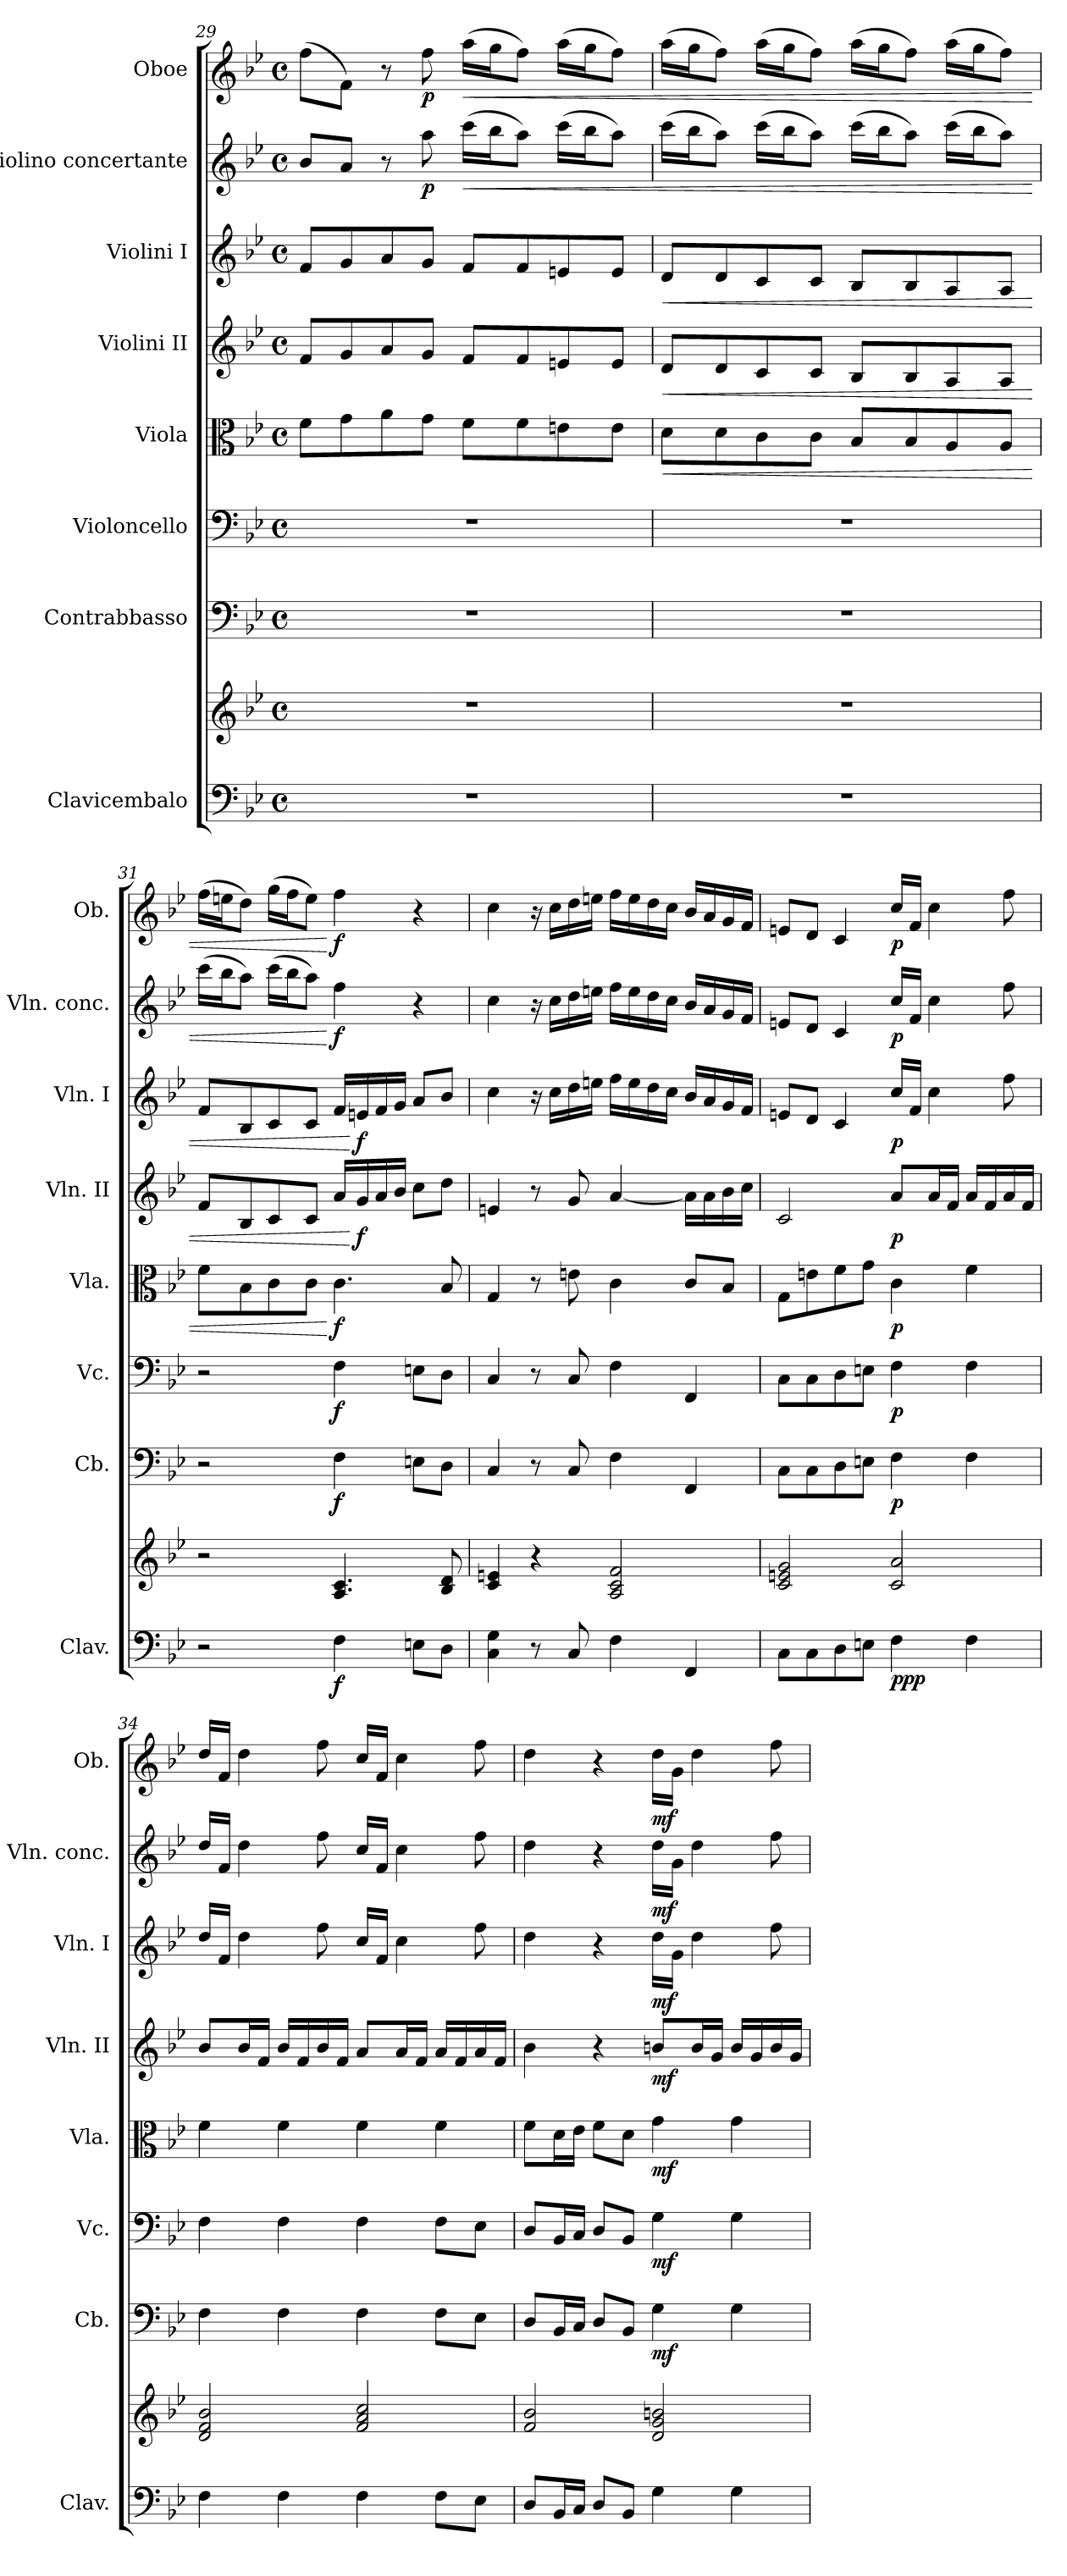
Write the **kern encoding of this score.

**kern	**kern	**dynam	**kern	**dynam	**kern	**dynam	**kern	**dynam	**kern	**dynam	**kern	**dynam	**kern	**dynam	**kern	**dynam
*part8	*part8	*part8	*part7	*part7	*part6	*part6	*part5	*part5	*part4	*part4	*part3	*part3	*part2	*part2	*part1	*part1
*staff9	*staff8	*staff8/9	*staff7	*staff7	*staff6	*staff6	*staff5	*staff5	*staff4	*staff4	*staff3	*staff3	*staff2	*staff2	*staff1	*staff1
*I"Clavicembalo	*	*	*I"Contrabbasso	*	*I"Violoncello	*	*I"Viola	*	*I"Violini II	*	*I"Violini I	*	*I"Violino concertante	*	*I"Oboe	*
*I'Clav.	*	*	*I'Cb.	*	*I'Vc.	*	*I'Vla.	*	*I'Vln. II	*	*I'Vln. I	*	*I'Vln. conc.	*	*I'Ob.	*
!!LO:PB:g=z
*clefF4	*clefG2	*	*clefF4	*	*clefF4	*	*clefC3	*	*clefG2	*	*clefG2	*	*clefG2	*	*clefG2	*
*	*	*	*ITrd7c12	*	*	*	*	*	*	*	*	*	*	*	*	*
*k[b-e-]	*k[b-e-]	*	*k[b-e-]	*	*k[b-e-]	*	*k[b-e-]	*	*k[b-e-]	*	*k[b-e-]	*	*k[b-e-]	*	*k[b-e-]	*
*M4/4	*M4/4	*	*M4/4	*	*M4/4	*	*M4/4	*	*M4/4	*	*M4/4	*	*M4/4	*	*M4/4	*
*met(c)	*met(c)	*	*met(c)	*	*met(c)	*	*met(c)	*	*met(c)	*	*met(c)	*	*met(c)	*	*met(c)	*
=29	=29	=29	=29	=29	=29	=29	=29	=29	=29	=29	=29	=29	=29	=29	=29	=29
1r	1r	.	1r	.	1r	.	8f\L	.	8f/L	.	8f/L	.	8b-/L	.	(>8ff\L	.
.	.	.	.	.	.	.	8g\	.	8g/	.	8g/	.	8a/J	.	8f\J)	.
.	.	.	.	.	.	.	8a\	.	8a/	.	8a/	.	8r	.	8r	.
!	!	!	!	!	!	!	!	!	!	!	!	!	!	!LO:DY:b	!	!LO:DY:b
.	.	.	.	.	.	.	8g\J	.	8g/J	.	8g/J	.	8aa\	p	8ff\	p
!	!	!	!	!	!	!	!	!	!	!	!	!	!	!LO:HP:b	!	!LO:HP:b
.	.	.	.	.	.	.	8f\L	.	8f/L	.	8f/L	.	(>16ccc\LL	<	(>16aa\LL	<
.	.	.	.	.	.	.	.	.	.	.	.	.	16bb-\J	.	16gg\J	.
.	.	.	.	.	.	.	8f\	.	8f/	.	8f/	.	8aa\J)	.	8ff\J)	.
.	.	.	.	.	.	.	8en\	.	8en/	.	8en/	.	(>16ccc\LL	.	(>16aa\LL	.
.	.	.	.	.	.	.	.	.	.	.	.	.	16bb-\J	.	16gg\J	.
.	.	.	.	.	.	.	8e\J	.	8e/J	.	8e/J	.	8aa\J)	.	8ff\J)	.
=30	=30	=30	=30	=30	=30	=30	=30	=30	=30	=30	=30	=30	=30	=30	=30	=30
!	!	!	!	!	!	!	!	!LO:HP:b	!	!LO:HP:b	!	!LO:HP:b	!	!	!	!
1r	1r	.	1r	.	1r	.	8d\L	<	8d/L	<	8d/L	<	(>16ccc\LL	.	(>16aa\LL	.
.	.	.	.	.	.	.	.	.	.	.	.	.	16bb-\J	.	16gg\J	.
.	.	.	.	.	.	.	8d\	.	8d/	.	8d/	.	8aa\J)	.	8ff\J)	.
.	.	.	.	.	.	.	8c\	.	8c/	.	8c/	.	(>16ccc\LL	.	(>16aa\LL	.
.	.	.	.	.	.	.	.	.	.	.	.	.	16bb-\J	.	16gg\J	.
.	.	.	.	.	.	.	8c\J	.	8c/J	.	8c/J	.	8aa\J)	.	8ff\J)	.
.	.	.	.	.	.	.	8B-/L	.	8B-/L	.	8B-/L	.	(>16ccc\LL	.	(>16aa\LL	.
.	.	.	.	.	.	.	.	.	.	.	.	.	16bb-\J	.	16gg\J	.
.	.	.	.	.	.	.	8B-/	.	8B-/	.	8B-/	.	8aa\J)	.	8ff\J)	.
.	.	.	.	.	.	.	8A/	.	8A/	.	8A/	.	(>16ccc\LL	.	(>16aa\LL	.
.	.	.	.	.	.	.	.	.	.	.	.	.	16bb-\J	.	16gg\J	.
.	.	.	.	.	.	.	8A/J	.	8A/J	.	8A/J	.	8aa\J)	.	8ff\J)	.
=31	=31	=31	=31	=31	=31	=31	=31	=31	=31	=31	=31	=31	=31	=31	=31	=31
2r	2r	.	2r	.	2r	.	8f\L	.	8f/L	.	8f/L	.	(>16ccc\LL	.	(>16ff\LL	.
.	.	.	.	.	.	.	.	.	.	.	.	.	16bb-\J	.	16een\J	.
.	.	.	.	.	.	.	8B-\	.	8B-/	.	8B-/	.	8aa\J)	.	8dd\J)	.
.	.	.	.	.	.	.	8c\	.	8c/	.	8c/	.	(>16ccc\LL	.	(>16gg\LL	.
.	.	.	.	.	.	.	.	.	.	.	.	.	16bb-\J	.	16ff\J	.
.	.	.	.	.	.	.	8c\J	.	8c/J	.	8c/J	.	8aa\J)	.	8ee\J)	.
!	!	!LO:DY:b=2	!	!LO:DY:b	!	!LO:DY:b	!	!LO:DY:n=1:b	!	!	!	!	!	!LO:DY:n=1:b	!	!LO:DY:n=1:b
4F\	4.A/ 4.c/	f	4FF\	f	4F\	f	4.c\	[ f	16a/LL	.	16f/LL	.	4ff\	[ f	4ff\	[ f
!	!	!	!	!	!	!	!	!	!	!LO:DY:n=1:b	!	!LO:DY:n=1:b	!	!	!	!
.	.	.	.	.	.	.	.	.	16g/	[ f	16en/	[ f	.	.	.	.
.	.	.	.	.	.	.	.	.	16a/	.	16f/	.	.	.	.	.
.	.	.	.	.	.	.	.	.	16b-/JJ	.	16g/JJ	.	.	.	.	.
8En\L	.	.	8EEn\L	.	8En\L	.	.	.	8cc\L	.	8a/L	.	4r	.	4r	.
8D\J	8B-/ 8d/	.	8DD\J	.	8D\J	.	8B-/	.	8dd\J	.	8b-/J	.	.	.	.	.
!!LO:PB:g=z
=32	=32	=32	=32	=32	=32	=32	=32	=32	=32	=32	=32	=32	=32	=32	=32	=32
4C\ 4G\	4c/ 4en/	.	4CC/	.	4C/	.	4G/	.	4en/	.	4cc\	.	4cc\	.	4cc\	.
8r	4r	.	8r	.	8r	.	8r	.	8r	.	16r	.	16r	.	16r	.
.	.	.	.	.	.	.	.	.	.	.	16cc\LL	.	16cc\LL	.	16cc\LL	.
8C/	.	.	8CC/	.	8C/	.	8en\	.	8g/	.	16dd\	.	16dd\	.	16dd\	.
.	.	.	.	.	.	.	.	.	.	.	16een\JJ	.	16een\JJ	.	16een\JJ	.
4F\	2A/ 2c/ 2f/	.	4FF\	.	4F\	.	4c\	.	[4a/	.	16ff\LL	.	16ff\LL	.	16ff\LL	.
.	.	.	.	.	.	.	.	.	.	.	16ee\	.	16ee\	.	16ee\	.
.	.	.	.	.	.	.	.	.	.	.	16dd\	.	16dd\	.	16dd\	.
.	.	.	.	.	.	.	.	.	.	.	16cc\JJ	.	16cc\JJ	.	16cc\JJ	.
4FF/	.	.	4FFF/	.	4FF/	.	8c/L	.	16a\LL]	.	16b-/LL	.	16b-/LL	.	16b-/LL	.
.	.	.	.	.	.	.	.	.	16a\	.	16a/	.	16a/	.	16a/	.
.	.	.	.	.	.	.	8B-/J	.	16b-\	.	16g/	.	16g/	.	16g/	.
.	.	.	.	.	.	.	.	.	16cc\JJ	.	16f/JJ	.	16f/JJ	.	16f/JJ	.
=33	=33	=33	=33	=33	=33	=33	=33	=33	=33	=33	=33	=33	=33	=33	=33	=33
8C\L	2c/ 2en/ 2g/	.	8CC\L	.	8C\L	.	8G\L	.	2c/	.	8en/L	.	8en/L	.	8en/L	.
8C\	.	.	8CC\	.	8C\	.	8en\	.	.	.	8d/J	.	8d/J	.	8d/J	.
8D\	.	.	8DD\	.	8D\	.	8f\	.	.	.	4c/	.	4c/	.	4c/	.
8En\J	.	.	8EEn\J	.	8En\J	.	8g\J	.	.	.	.	.	.	.	.	.
!	!	!LO:DY:b=2	!	!	!	!	!	!	!	!	!	!	!	!	!	!
!	!	!LO:DY:n=1:b	!	!	!	!	!	!	!	!	!	!	!	!	!	!
!	!	!LO:DY:n=2:b	!	!LO:DY:b	!	!LO:DY:b	!	!LO:DY:b	!	!LO:DY:b	!	!LO:DY:b	!	!LO:DY:b	!	!LO:DY:b
4F\	2c/ 2a/	p p p	4FF\	p	4F\	p	4c\	p	8a/L	p	16cc/LL	p	16cc/LL	p	16cc/LL	p
.	.	.	.	.	.	.	.	.	.	.	16f/JJ	.	16f/JJ	.	16f/JJ	.
.	.	.	.	.	.	.	.	.	16a/L	.	4cc\	.	4cc\	.	4cc\	.
.	.	.	.	.	.	.	.	.	16f/JJ	.	.	.	.	.	.	.
4F\	.	.	4FF\	.	4F\	.	4f\	.	16a/LL	.	.	.	.	.	.	.
.	.	.	.	.	.	.	.	.	16f/	.	.	.	.	.	.	.
.	.	.	.	.	.	.	.	.	16a/	.	8ff\	.	8ff\	.	8ff\	.
.	.	.	.	.	.	.	.	.	16f/JJ	.	.	.	.	.	.	.
=34	=34	=34	=34	=34	=34	=34	=34	=34	=34	=34	=34	=34	=34	=34	=34	=34
4F\	2d/ 2f/ 2b-/	.	4FF\	.	4F\	.	4f\	.	8b-/L	.	16dd/LL	.	16dd/LL	.	16dd/LL	.
.	.	.	.	.	.	.	.	.	.	.	16f/JJ	.	16f/JJ	.	16f/JJ	.
.	.	.	.	.	.	.	.	.	16b-/L	.	4dd\	.	4dd\	.	4dd\	.
.	.	.	.	.	.	.	.	.	16f/JJ	.	.	.	.	.	.	.
4F\	.	.	4FF\	.	4F\	.	4f\	.	16b-/LL	.	.	.	.	.	.	.
.	.	.	.	.	.	.	.	.	16f/	.	.	.	.	.	.	.
.	.	.	.	.	.	.	.	.	16b-/	.	8ff\	.	8ff\	.	8ff\	.
.	.	.	.	.	.	.	.	.	16f/JJ	.	.	.	.	.	.	.
4F\	2f/ 2a/ 2cc/	.	4FF\	.	4F\	.	4f\	.	8a/L	.	16cc/LL	.	16cc/LL	.	16cc/LL	.
.	.	.	.	.	.	.	.	.	.	.	16f/JJ	.	16f/JJ	.	16f/JJ	.
.	.	.	.	.	.	.	.	.	16a/L	.	4cc\	.	4cc\	.	4cc\	.
.	.	.	.	.	.	.	.	.	16f/JJ	.	.	.	.	.	.	.
8F\L	.	.	8FF\L	.	8F\L	.	4f\	.	16a/LL	.	.	.	.	.	.	.
.	.	.	.	.	.	.	.	.	16f/	.	.	.	.	.	.	.
8E-\J	.	.	8EE-\J	.	8E-\J	.	.	.	16a/	.	8ff\	.	8ff\	.	8ff\	.
.	.	.	.	.	.	.	.	.	16f/JJ	.	.	.	.	.	.	.
!!LO:PB:g=z
=35	=35	=35	=35	=35	=35	=35	=35	=35	=35	=35	=35	=35	=35	=35	=35	=35
8D/L	2f/ 2b-/	.	8DD/L	.	8D/L	.	8f\L	.	4b-\	.	4dd\	.	4dd\	.	4dd\	.
16BB-/L	.	.	16BBB-/L	.	16BB-/L	.	16d\L	.	.	.	.	.	.	.	.	.
16C/JJ	.	.	16CC/JJ	.	16C/JJ	.	16e-\JJ	.	.	.	.	.	.	.	.	.
8D/L	.	.	8DD/L	.	8D/L	.	8f\L	.	4r	.	4r	.	4r	.	4r	.
8BB-/J	.	.	8BBB-/J	.	8BB-/J	.	8d\J	.	.	.	.	.	.	.	.	.
!	!	!LO:DY:b=2	!	!	!	!	!	!	!	!	!	!	!	!	!	!
!	!	!LO:DY:n=1:b	!	!LO:DY:b	!	!LO:DY:b	!	!LO:DY:b	!	!LO:DY:b	!	!LO:DY:b	!	!LO:DY:b	!	!LO:DY:b
4G\	2d/ 2g/ 2bn/	mf mf	4GG\	mf	4G\	mf	4g\	mf	8bn/L	mf	16dd\LL	mf	16dd\LL	mf	16dd\LL	mf
.	.	.	.	.	.	.	.	.	.	.	16g\JJ	.	16g\JJ	.	16g\JJ	.
.	.	.	.	.	.	.	.	.	16b/L	.	4dd\	.	4dd\	.	4dd\	.
.	.	.	.	.	.	.	.	.	16g/JJ	.	.	.	.	.	.	.
4G\	.	.	4GG\	.	4G\	.	4g\	.	16b/LL	.	.	.	.	.	.	.
.	.	.	.	.	.	.	.	.	16g/	.	.	.	.	.	.	.
.	.	.	.	.	.	.	.	.	16b/	.	8ff\	.	8ff\	.	8ff\	.
.	.	.	.	.	.	.	.	.	16g/JJ	.	.	.	.	.	.	.
=	=	=	=	=	=	=	=	=	=	=	=	=	=	=	=	=
*-	*-	*-	*-	*-	*-	*-	*-	*-	*-	*-	*-	*-	*-	*-	*-	*-
